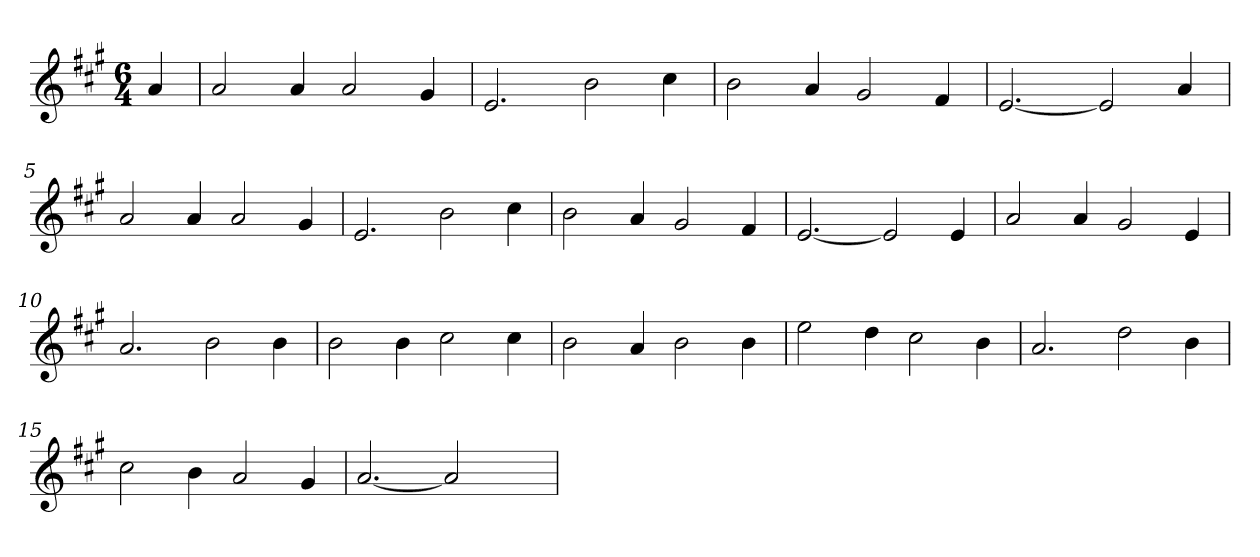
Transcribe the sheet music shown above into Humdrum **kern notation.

**kern
*part1
*staff1
*clefG2
*k[f#c#g#]
*A:
*M6/4
=
4a
=1
2a
4a
2a
4g#
=2
2.e
2b
4cc#
=3
2b
4a
2g#
4f#
=4
[2.e
2e]
4a
=5
2a
4a
2a
4g#
=6
2.e
2b
4cc#
=7
2b
4a
2g#
4f#
=8
[2.e
2e]
4e
=9
2a
4a
2g#
4e
=10
2.a
2b
4b
=11
2b
4b
2cc#
4cc#
=12
2b
4a
2b
4b
=13
2ee
4dd
2cc#
4b
=14
2.a
2dd
4b
=15
2cc#
4b
2a
4g#
=16
[2.a
2a]
4ryy
=
*-
